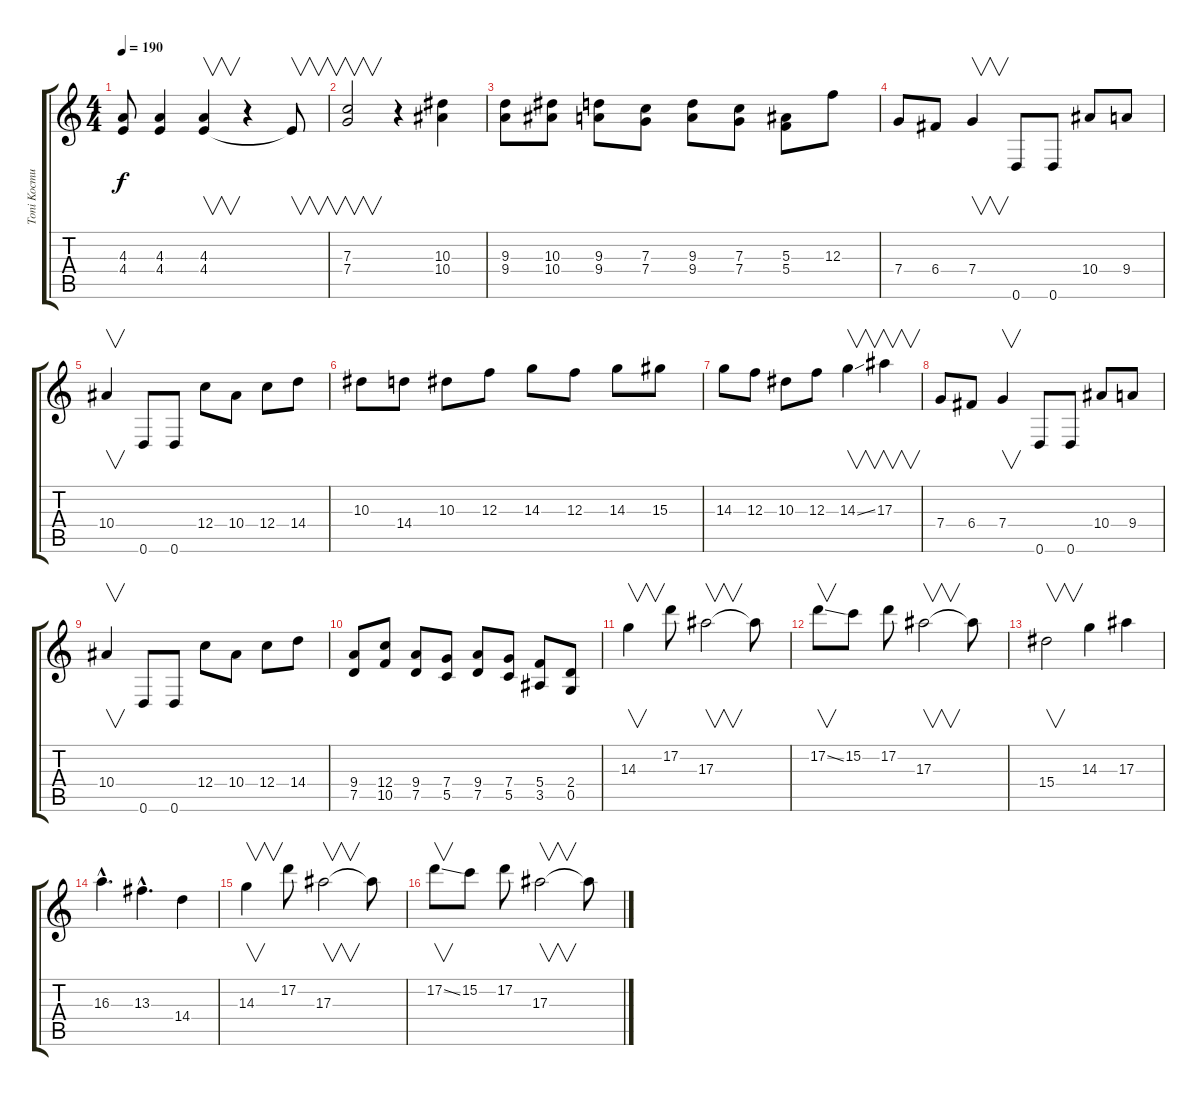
\track ("Toni Kocmut" "Toni Kocmu") {instrument distortionguitar}
\staff {score tabs}
\tuning (D4 A3 F3 C3 G2 D2) {hide}
\ts (4 4)
\tempo 190
\clef g2
\ks c
(4.3 4.4).8{dy f} (4.3 4.4).4 (4.3 4.4).4{v} r.4 4.4{t}.8{v} |
(7.3 7.4).2{v} r.4 (10.3 10.4).4 |
(9.3 9.4).8 (10.3 10.4).8 (9.3 9.4).8 (7.3 7.4).8 (9.3 9.4).8 (7.3 7.4).8 (5.3 5.4).8 12.3.8 |
7.4.8 6.4.8 7.4.4{v} 0.6.8 0.6.8 10.4.8 9.4.8 |
10.4.4{v} 0.6.8 0.6.8 12.4.8 10.4.8 12.4.8 14.4.8 |
10.3.8 14.4.8 10.3.8 12.3.8 14.3.8 12.3.8 14.3.8 15.3.8 |
14.3.8 12.3.8 10.3.8 12.3.8 14.3{ss}.4{v} 17.3.4{v} |
7.4.8 6.4.8 7.4.4{v} 0.6.8 0.6.8 10.4.8 9.4.8 |
10.4.4{v} 0.6.8 0.6.8 12.4.8 10.4.8 12.4.8 14.4.8 |
(9.4 7.5).8 (12.4 10.5).8 (9.4 7.5).8 (7.4 5.5).8 (9.4 7.5).8 (7.4 5.5).8 (5.4 3.5).8 (2.4 0.5).8 |
14.3.4{v} 17.2.8 17.3.2{v} 17.3{t}.8 |
17.2{ss}.8{v} 15.2.8 17.2.8 17.3.2{v} 17.3{t}.8 |
15.4.2{v} 14.3.4 17.3.4 |
16.3{hac}.4{d} 13.3{hac}.4{d} 14.4.4 |
14.3.4{v} 17.2.8 17.3.2{v} 17.3{t}.8 |
17.2{ss}.8{v} 15.2.8 17.2.8 17.3.2{v} 17.3{t}.8
